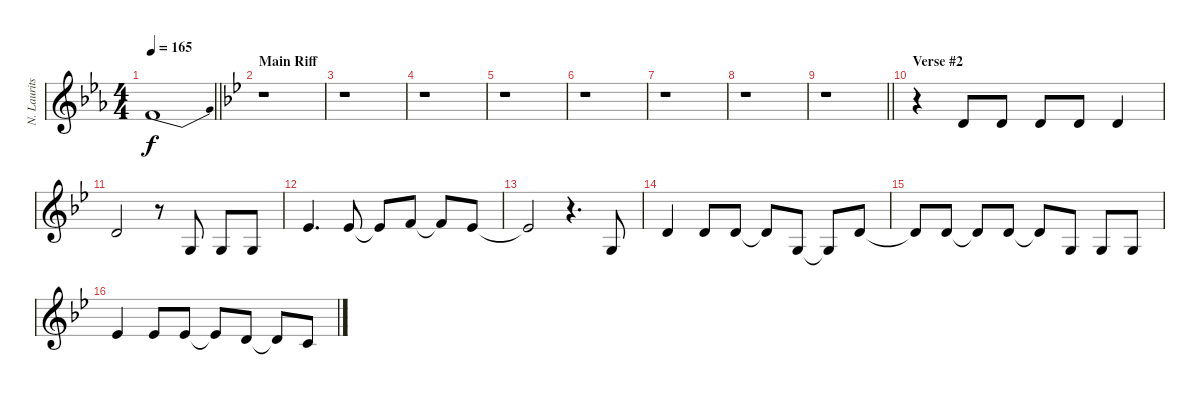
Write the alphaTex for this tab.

\track ("N. Lauritsen (Lead Vocals)" "N. Laurits") {instrument violin}
\staff {score}
\tuning (E4 B3 G3 D3 A2 E2) {hide}
\ts (4 4)
\tempo 165
\clef g2
\barLineRight lightlight
\ks cminor
6.2{be (bend 0 0 60 4)}.1{dy f} |
\section ("" "Main Riff")
\ks gminor
r.1 |
r.1 |
r.1 |
r.1 |
r.1 |
r.1 |
r.1 |
\barLineRight lightlight
r.1 |
\section ("" "Verse #2")
r.4 7.3.8 7.3.8 7.3.8 7.3.8 7.3.4 |
7.3.2 r.8 5.4.8 5.4.8 5.4.8 |
8.3.4{d} 8.3.8 8.3{t}.8 10.3.8 10.3{t}.8 8.3.8 |
8.3{t}.2 r.4{d} 5.4.8 |
7.3.4 7.3.8 7.3.8 7.3{t}.8 5.4.8 5.4{t}.8 7.3.8 |
7.3{t}.8 7.3.8 7.3{t}.8 7.3.8 7.3{t}.8 5.4.8 5.4.8 5.4.8 |
8.3.4 8.3.8 8.3.8 8.3{t}.8 7.3.8 7.3{t}.8 5.3.8
